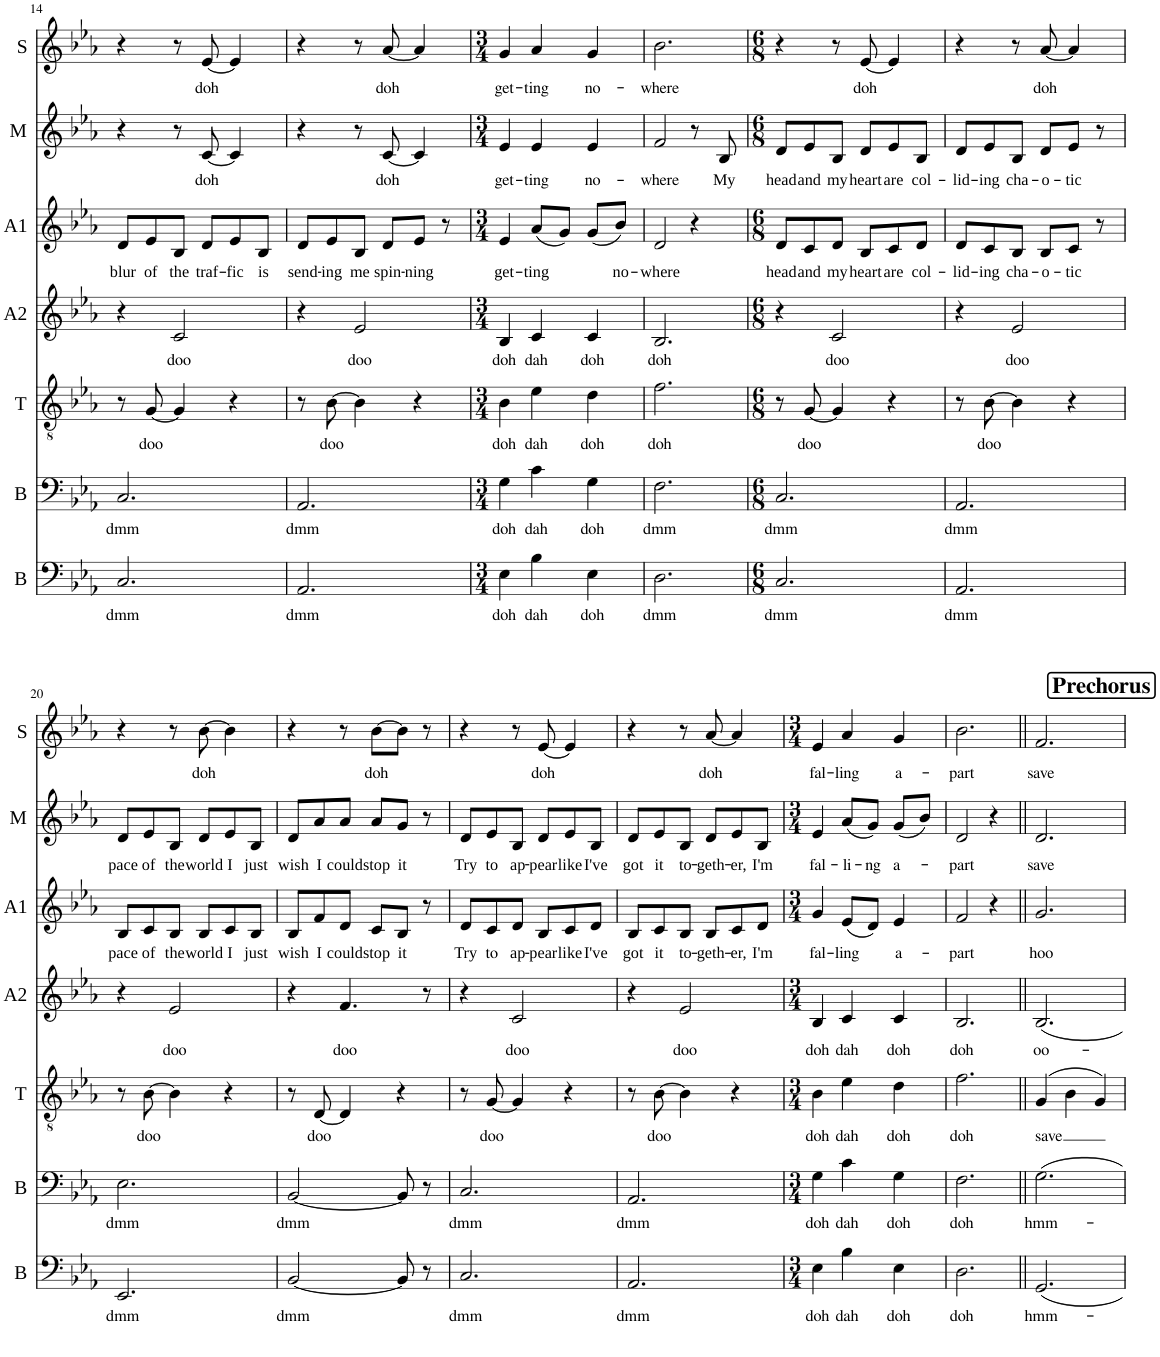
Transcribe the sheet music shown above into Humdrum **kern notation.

**kern	**text	**kern	**text	**kern	**text	**kern	**text	**kern	**text	**kern	**text	**kern	**text
*part7	*part7	*part6	*part6	*part5	*part5	*part4	*part4	*part3	*part3	*part2	*part2	*part1	*part1
*staff7	*staff7	*staff6	*staff6	*staff5	*staff5	*staff4	*staff4	*staff3	*staff3	*staff2	*staff2	*staff1	*staff1
*I"Bass	*	*I"Baritone	*	*I"Tenor	*	*I"Alto 2	*	*I"Alto 1	*	*I"Mezzo	*	*I"Soprano	*
*I'B	*	*I'B	*	*I'T	*	*I'A2	*	*I'A1	*	*I'M	*	*I'S	*
!!LO:PB:g=z
*clefF4	*	*clefF4	*	*clefGv2	*	*clefG2	*	*clefG2	*	*clefG2	*	*clefG2	*
*k[b-e-a-]	*	*k[b-e-a-]	*	*k[b-e-a-]	*	*k[b-e-a-]	*	*k[b-e-a-]	*	*k[b-e-a-]	*	*k[b-e-a-]	*
*M6/8	*	*M6/8	*	*M6/8	*	*M6/8	*	*M6/8	*	*M6/8	*	*M6/8	*
=14	=14	=14	=14	=14	=14	=14	=14	=14	=14	=14	=14	=14	=14
!	!LO:LY:b	!	!LO:LY:b	!	!	!	!	!	!LO:LY:b	!	!	!	!
2.C/	dmm	2.C/	dmm	8r	.	4r	.	8d/L	blur	4r	.	4r	.
!	!	!	!	!	!LO:LY:b	!	!	!	!LO:LY:b	!	!	!	!
.	.	.	.	[8G/	doo	.	.	8e-/	of	.	.	.	.
!	!	!	!	!	!	!	!LO:LY:b	!	!LO:LY:b	!	!	!	!
.	.	.	.	4G/]	.	2c/	doo	8B-/J	the	8r	.	8r	.
!	!	!	!	!	!	!	!	!	!LO:LY:b	!	!LO:LY:b	!	!LO:LY:b
.	.	.	.	.	.	.	.	8d/L	traf-	[8c/	doh	[8e-/	doh
!	!	!	!	!	!	!	!	!	!LO:LY:b	!	!	!	!
.	.	.	.	4r	.	.	.	8e-/	-fic	4c/]	.	4e-/]	.
!	!	!	!	!	!	!	!	!	!LO:LY:b	!	!	!	!
.	.	.	.	.	.	.	.	8B-/J	is	.	.	.	.
=15	=15	=15	=15	=15	=15	=15	=15	=15	=15	=15	=15	=15	=15
!	!LO:LY:b	!	!LO:LY:b	!	!	!	!	!	!LO:LY:b	!	!	!	!
2.AA-/	dmm	2.AA-/	dmm	8r	.	4r	.	8d/L	send-	4r	.	4r	.
!	!	!	!	!	!LO:LY:b	!	!	!	!LO:LY:b	!	!	!	!
.	.	.	.	[8B-\	doo	.	.	8e-/	-ing	.	.	.	.
!	!	!	!	!	!	!	!LO:LY:b	!	!LO:LY:b	!	!	!	!
.	.	.	.	4B-\]	.	2e-/	doo	8B-/J	me	8r	.	8r	.
!	!	!	!	!	!	!	!	!	!LO:LY:b	!	!LO:LY:b	!	!LO:LY:b
.	.	.	.	.	.	.	.	8d/L	spin-	[8c/	doh	[8a-/	doh
!	!	!	!	!	!	!	!	!	!LO:LY:b	!	!	!	!
.	.	.	.	4r	.	.	.	8e-/J	-ning	4c/]	.	4a-/]	.
.	.	.	.	.	.	.	.	8r	.	.	.	.	.
=16	=16	=16	=16	=16	=16	=16	=16	=16	=16	=16	=16	=16	=16
*M3/4	*	*M3/4	*	*M3/4	*	*M3/4	*	*M3/4	*	*M3/4	*	*M3/4	*
!	!LO:LY:b	!	!LO:LY:b	!	!LO:LY:b	!	!LO:LY:b	!	!LO:LY:b	!	!LO:LY:b	!	!LO:LY:b
4E-\	doh	4G\	doh	4B-\	doh	4B-/	doh	4e-/	get-	4e-/	get-	4g/	get-
!	!LO:LY:b	!	!LO:LY:b	!	!LO:LY:b	!	!LO:LY:b	!	!LO:LY:b	!	!LO:LY:b	!	!LO:LY:b
4B-\	dah	4c\	dah	4e-\	dah	4c/	dah	(8a-/L	-ting	4e-/	-ting	4a-/	-ting
.	.	.	.	.	.	.	.	8g/J)	.	.	.	.	.
!	!LO:LY:b	!	!LO:LY:b	!	!LO:LY:b	!	!LO:LY:b	!	!	!	!LO:LY:b	!	!LO:LY:b
4E-\	doh	4G\	doh	4d\	doh	4c/	doh	(8g/L	.	4e-/	no-	4g/	no-
!	!	!	!	!	!	!	!	!	!LO:LY:b	!	!	!	!
.	.	.	.	.	.	.	.	8b-/J)	no-	.	.	.	.
=17	=17	=17	=17	=17	=17	=17	=17	=17	=17	=17	=17	=17	=17
!	!LO:LY:b	!	!LO:LY:b	!	!LO:LY:b	!	!LO:LY:b	!	!LO:LY:b	!	!LO:LY:b	!	!LO:LY:b
2.D\	dmm	2.F\	dmm	2.f\	doh	2.B-/	doh	2d/	-where	2f/	-where	2.b-\	-where
.	.	.	.	.	.	.	.	4r	.	8r	.	.	.
!	!	!	!	!	!	!	!	!	!	!	!LO:LY:b	!	!
.	.	.	.	.	.	.	.	.	.	8B-/	My	.	.
=18	=18	=18	=18	=18	=18	=18	=18	=18	=18	=18	=18	=18	=18
*M6/8	*	*M6/8	*	*M6/8	*	*M6/8	*	*M6/8	*	*M6/8	*	*M6/8	*
!	!LO:LY:b	!	!LO:LY:b	!	!	!	!	!	!LO:LY:b	!	!LO:LY:b	!	!
2.C/	dmm	2.C/	dmm	8r	.	4r	.	8d/L	head	8d/L	head	4r	.
!	!	!	!	!	!LO:LY:b	!	!	!	!LO:LY:b	!	!LO:LY:b	!	!
.	.	.	.	[8G/	doo	.	.	8c/	and	8e-/	and	.	.
!	!	!	!	!	!	!	!LO:LY:b	!	!LO:LY:b	!	!LO:LY:b	!	!
.	.	.	.	4G/]	.	2c/	doo	8d/J	my	8B-/J	my	8r	.
!	!	!	!	!	!	!	!	!	!LO:LY:b	!	!LO:LY:b	!	!LO:LY:b
.	.	.	.	.	.	.	.	8B-/L	heart	8d/L	heart	[8e-/	doh
!	!	!	!	!	!	!	!	!	!LO:LY:b	!	!LO:LY:b	!	!
.	.	.	.	4r	.	.	.	8c/	are	8e-/	are	4e-/]	.
!	!	!	!	!	!	!	!	!	!LO:LY:b	!	!LO:LY:b	!	!
.	.	.	.	.	.	.	.	8d/J	col-	8B-/J	col-	.	.
=19	=19	=19	=19	=19	=19	=19	=19	=19	=19	=19	=19	=19	=19
!	!LO:LY:b	!	!LO:LY:b	!	!	!	!	!	!LO:LY:b	!	!LO:LY:b	!	!
2.AA-/	dmm	2.AA-/	dmm	8r	.	4r	.	8d/L	-lid-	8d/L	-lid-	4r	.
!	!	!	!	!	!LO:LY:b	!	!	!	!LO:LY:b	!	!LO:LY:b	!	!
.	.	.	.	[8B-\	doo	.	.	8c/	-ing	8e-/	-ing	.	.
!	!	!	!	!	!	!	!LO:LY:b	!	!LO:LY:b	!	!LO:LY:b	!	!
.	.	.	.	4B-\]	.	2e-/	doo	8B-/J	cha-	8B-/J	cha-	8r	.
!	!	!	!	!	!	!	!	!	!LO:LY:b	!	!LO:LY:b	!	!LO:LY:b
.	.	.	.	.	.	.	.	8B-/L	-o-	8d/L	-o-	[8a-/	doh
!	!	!	!	!	!	!	!	!	!LO:LY:b	!	!LO:LY:b	!	!
.	.	.	.	4r	.	.	.	8c/J	-tic	8e-/J	-tic	4a-/]	.
.	.	.	.	.	.	.	.	8r	.	8r	.	.	.
!!LO:LB:g=z
=20	=20	=20	=20	=20	=20	=20	=20	=20	=20	=20	=20	=20	=20
!	!LO:LY:b	!	!LO:LY:b	!	!	!	!	!	!LO:LY:b	!	!LO:LY:b	!	!
2.EE-/	dmm	2.E-\	dmm	8r	.	4r	.	8B-/L	pace	8d/L	pace	4r	.
!	!	!	!	!	!LO:LY:b	!	!	!	!LO:LY:b	!	!LO:LY:b	!	!
.	.	.	.	[8B-\	doo	.	.	8c/	of	8e-/	of	.	.
!	!	!	!	!	!	!	!LO:LY:b	!	!LO:LY:b	!	!LO:LY:b	!	!
.	.	.	.	4B-\]	.	2e-/	doo	8B-/J	the	8B-/J	the	8r	.
!	!	!	!	!	!	!	!	!	!LO:LY:b	!	!LO:LY:b	!	!LO:LY:b
.	.	.	.	.	.	.	.	8B-/L	world	8d/L	world	[8b-\	doh
!	!	!	!	!	!	!	!	!	!LO:LY:b	!	!LO:LY:b	!	!
.	.	.	.	4r	.	.	.	8c/	I	8e-/	I	4b-\]	.
!	!	!	!	!	!	!	!	!	!LO:LY:b	!	!LO:LY:b	!	!
.	.	.	.	.	.	.	.	8B-/J	just	8B-/J	just	.	.
=21	=21	=21	=21	=21	=21	=21	=21	=21	=21	=21	=21	=21	=21
!	!LO:LY:b	!	!LO:LY:b	!	!	!	!	!	!LO:LY:b	!	!LO:LY:b	!	!
[2BB-/	dmm	[2BB-/	dmm	8r	.	4r	.	8B-/L	wish	8d/L	wish	4r	.
!	!	!	!	!	!LO:LY:b	!	!	!	!LO:LY:b	!	!LO:LY:b	!	!
.	.	.	.	[8D/	doo	.	.	8f/	I	8a-/	I	.	.
!	!	!	!	!	!	!	!LO:LY:b	!	!LO:LY:b	!	!LO:LY:b	!	!
.	.	.	.	4D/]	.	4.f/	doo	8d/J	could	8a-/J	could	8r	.
!	!	!	!	!	!	!	!	!	!LO:LY:b	!	!LO:LY:b	!	!LO:LY:b
.	.	.	.	.	.	.	.	8c/L	stop	8a-/L	stop	[8b-\L	doh
!	!	!	!	!	!	!	!	!	!LO:LY:b	!	!LO:LY:b	!	!
8BB-/]	.	8BB-/]	.	4r	.	.	.	8B-/J	it	8g/J	it	8b-\J]	.
8r	.	8r	.	.	.	8r	.	8r	.	8r	.	8r	.
=22	=22	=22	=22	=22	=22	=22	=22	=22	=22	=22	=22	=22	=22
!	!LO:LY:b	!	!LO:LY:b	!	!	!	!	!	!LO:LY:b	!	!LO:LY:b	!	!
2.C/	dmm	2.C/	dmm	8r	.	4r	.	8d/L	Try	8d/L	Try	4r	.
!	!	!	!	!	!LO:LY:b	!	!	!	!LO:LY:b	!	!LO:LY:b	!	!
.	.	.	.	[8G/	doo	.	.	8c/	to	8e-/	to	.	.
!	!	!	!	!	!	!	!LO:LY:b	!	!LO:LY:b	!	!LO:LY:b	!	!
.	.	.	.	4G/]	.	2c/	doo	8d/J	ap-	8B-/J	ap-	8r	.
!	!	!	!	!	!	!	!	!	!LO:LY:b	!	!LO:LY:b	!	!LO:LY:b
.	.	.	.	.	.	.	.	8B-/L	-pear	8d/L	-pear	[8e-/	doh
!	!	!	!	!	!	!	!	!	!LO:LY:b	!	!LO:LY:b	!	!
.	.	.	.	4r	.	.	.	8c/	like	8e-/	like	4e-/]	.
!	!	!	!	!	!	!	!	!	!LO:LY:b	!	!LO:LY:b	!	!
.	.	.	.	.	.	.	.	8d/J	I've	8B-/J	I've	.	.
=23	=23	=23	=23	=23	=23	=23	=23	=23	=23	=23	=23	=23	=23
!	!LO:LY:b	!	!LO:LY:b	!	!	!	!	!	!LO:LY:b	!	!LO:LY:b	!	!
2.AA-/	dmm	2.AA-/	dmm	8r	.	4r	.	8B-/L	got	8d/L	got	4r	.
!	!	!	!	!	!LO:LY:b	!	!	!	!LO:LY:b	!	!LO:LY:b	!	!
.	.	.	.	[8B-\	doo	.	.	8c/	it	8e-/	it	.	.
!	!	!	!	!	!	!	!LO:LY:b	!	!LO:LY:b	!	!LO:LY:b	!	!
.	.	.	.	4B-\]	.	2e-/	doo	8B-/J	to-	8B-/J	to-	8r	.
!	!	!	!	!	!	!	!	!	!LO:LY:b	!	!LO:LY:b	!	!LO:LY:b
.	.	.	.	.	.	.	.	8B-/L	-geth-	8d/L	-geth-	[8a-/	doh
!	!	!	!	!	!	!	!	!	!LO:LY:b	!	!LO:LY:b	!	!
.	.	.	.	4r	.	.	.	8c/	-er,	8e-/	-er,	4a-/]	.
!	!	!	!	!	!	!	!	!	!LO:LY:b	!	!LO:LY:b	!	!
.	.	.	.	.	.	.	.	8d/J	I'm	8B-/J	I'm	.	.
=24	=24	=24	=24	=24	=24	=24	=24	=24	=24	=24	=24	=24	=24
*M3/4	*	*M3/4	*	*M3/4	*	*M3/4	*	*M3/4	*	*M3/4	*	*M3/4	*
!	!LO:LY:b	!	!LO:LY:b	!	!LO:LY:b	!	!LO:LY:b	!	!LO:LY:b	!	!LO:LY:b	!	!LO:LY:b
4E-\	doh	4G\	doh	4B-\	doh	4B-/	doh	4g/	fal-	4e-/	fal-	4e-/	fal-
!	!LO:LY:b	!	!LO:LY:b	!	!LO:LY:b	!	!LO:LY:b	!	!LO:LY:b	!	!LO:LY:b	!	!LO:LY:b
4B-\	dah	4c\	dah	4e-\	dah	4c/	dah	(8e-/L	-ling	(8a-/L	li-	4a-/	-ling
!	!	!	!	!	!	!	!	!	!	!	!LO:LY:b	!	!
.	.	.	.	.	.	.	.	8d/J)	.	8g/J)	-ng	.	.
!	!LO:LY:b	!	!LO:LY:b	!	!LO:LY:b	!	!LO:LY:b	!	!LO:LY:b	!	!LO:LY:b	!	!LO:LY:b
4E-\	doh	4G\	doh	4d\	doh	4c/	doh	4e-/	a-	(8g/L	a-	4g/	a-
.	.	.	.	.	.	.	.	.	.	8b-/J)	.	.	.
=25	=25	=25	=25	=25	=25	=25	=25	=25	=25	=25	=25	=25	=25
!	!LO:LY:b	!	!LO:LY:b	!	!LO:LY:b	!	!LO:LY:b	!	!LO:LY:b	!	!LO:LY:b	!	!LO:LY:b
2.D\	doh	2.F\	doh	2.f\	doh	2.B-/	doh	2f/	-part	2d/	-part	2.b-\	-part
.	.	.	.	.	.	.	.	4r	.	4r	.	.	.
!!LO:REH:place=s1:a:B:cj:fs=14:t=Prechorus
=26||	=26||	=26||	=26||	=26||	=26||	=26||	=26||	=26||	=26||	=26||	=26||	=26||	=26||
!	!LO:LY:b	!	!LO:LY:b	!	!LO:LY:b	!	!LO:LY:b	!	!LO:LY:b	!	!LO:LY:b	!	!LO:LY:b
2.GG/	hmm-	2.G\	hmm-	(4G/	-save	2.B-/	oo-	2.g/	hoo	2.d/	save	2.f/	save
.	.	.	.	4B-\	.	.	.	.	.	.	.	.	.
.	.	.	.	4G/)	.	.	.	.	.	.	.	.	.
=	=	=	=	=	=	=	=	=	=	=	=	=	=
*-	*-	*-	*-	*-	*-	*-	*-	*-	*-	*-	*-	*-	*-
